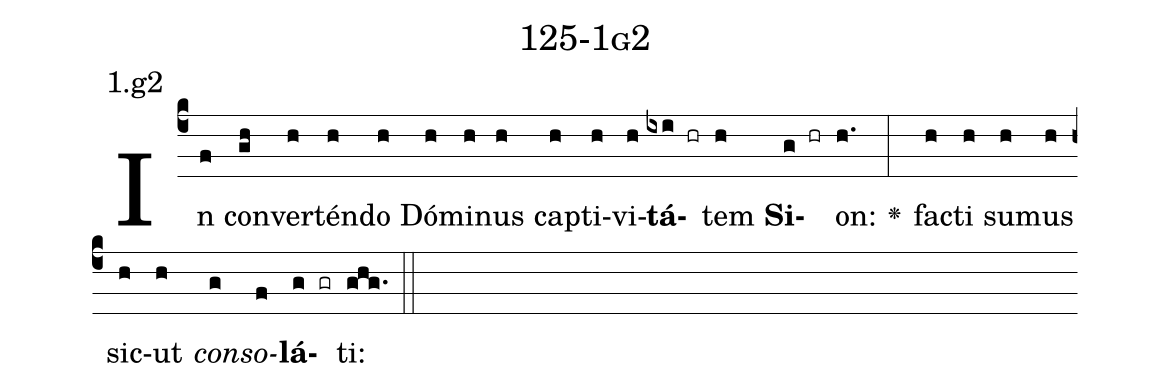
name: 125-1g2;
annotation: 1.g2;
%%
(c4)In(f) con(gh)ver(h)tén(h)do(h) Dó(h)mi(h)nus(h) cap(h)ti(h)vi(h)<b>tá</b>(ixi hr)tem(h) <b>Si</b>(g hr)on:(h.) <v>\greheightstar</v>(:) fac(h)ti(h) su(h)mus(h) sic(h)ut(h) <i>con</i>(g)<i>so</i>(f)<b>lá</b>(g gr)ti:(ghg.) (::)


%E(h) u(h) o(g) u(f) a(g) e.(ghg.) (::)
